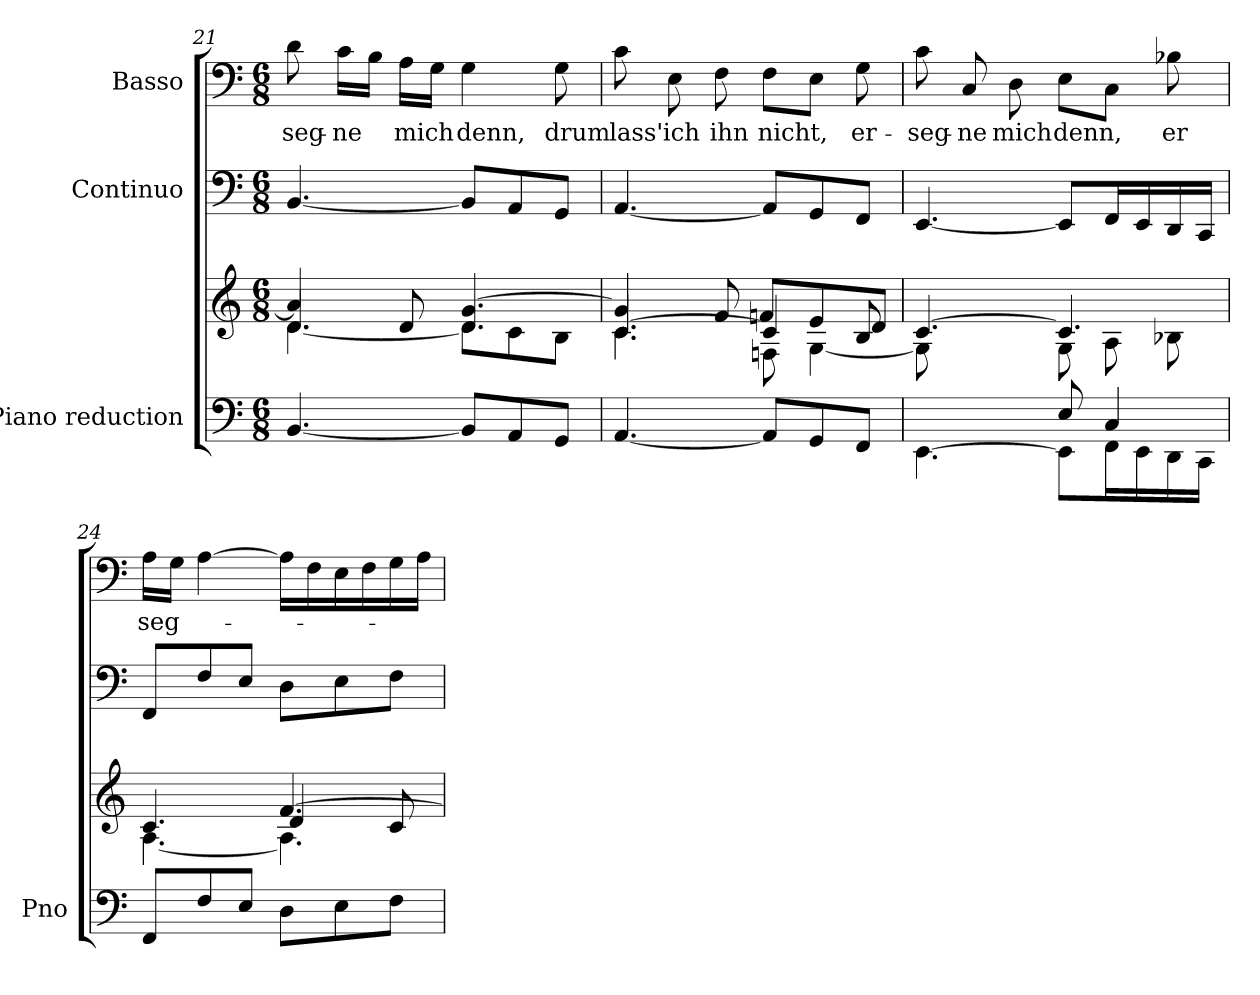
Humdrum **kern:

**kern	**kern	**kern	**kern	**text
*part3	*part3	*part2	*part1	*part1
*staff4	*staff3	*staff2	*staff1	*staff1
*I"Piano reduction	*	*I"Continuo	*I"Basso	*
*I'Pno	*	*	*	*
*clefF4	*clefG2	*clefF4	*clefF4	*
*k[]	*k[]	*k[]	*k[]	*
*M6/8	*M6/8	*M6/8	*M6/8	*
=21	=21	=21	=21	=21
*	*^	*	*	*
*	*	*^	*	*	*
!	!	!	!	!	!	!LO:LY:b
[4.BB/	4a/]	[4.d\	4.d/	[4.BB/	8d\	seg-
!	!	!	!	!	!	!LO:LY:b
.	.	.	.	.	16c\LL	-ne
.	.	.	.	.	16B\JJ	.
!	!	!	!	!	!	!LO:LY:b
.	8d/	.	.	.	16A\LL	mich
.	.	.	.	.	16G\JJ	.
!	!	!	!	!	!	!LO:LY:b
8BB/L]	4.d/ [4.g/	8d\L]	4.ryy	8BB/L]	4G\	denn,
8AA/	.	8c\	.	8AA/	.	.
!	!	!	!	!	!	!LO:LY:b
8GG/J	.	8B\J	.	8GG/J	8G\	drum
=22	=22	=22	=22	=22	=22	=22
!	!	!	!	!	!	!LO:LY:b
[4.AA/	4g/]	4.c\	[4.c/	[4.AA/	8c\	lass'
!	!	!	!	!	!	!LO:LY:b
.	.	.	.	.	8E\	ich
!	!	!	!	!	!	!LO:LY:b
.	8f/	.	.	.	8F\	ihn
!	!	!	!	!	!	!LO:LY:b
8AA/L]	4c/]	8Fn\	8fn/L	8AA/L]	8F\L	nicht,
8GG/	.	[4G\	8e/	8GG/	8E\J	.
!	!	!	!	!	!	!LO:LY:b
8FF/J	8B/	.	8d/J	8FF/J	8G\	er-
=23	=23	=23	=23	=23	=23	=23
*^	*	*	*	*	*	*
*	*^	*	*	*	*	*	*
!	!	!	!	!	!	!	!	!LO:LY:b
*	*	*	*	*v	*v	*	*	*
8ryy	4.ryy	[4.EE\	[4.c/	8G\L]	[4.EE/	8c\	-seg-
!	!	!	!	!	!	!	!LO:LY:b
8C/	.	.	.	4ryy	.	8C/	-ne
!	!	!	!	!	!	!	!LO:LY:b
8D/J	.	.	.	.	.	8D\	mich
!	!	!	!	!	!	!	!LO:LY:b
4.ryy	8E/	8EE\L]	4.c/]	8G\L	8EE/L]	8E\L	denn,
.	4C/	16FF\L	.	8A\	16FF/L	8C\J	.
.	.	16EE\	.	.	16EE/	.	.
!	!	!	!	!	!	!	!LO:LY:b
.	.	16DD\	.	8B-X\J	16DD/	8B-X\	er
.	.	16CC\JJ	.	.	16CC/JJ	.	.
=24	=24	=24	=24	=24	=24	=24	=24
*	*	*	*	*^	*	*	*
!	!	!	!	!	!	!	!	!LO:LY:b
*v	*v	*v	*	*	*	*	*	*
8FF/L	4.c/	[4.A\	4.ryy	8FF/L	16A\LL	seg-
.	.	.	.	.	16G\JJ	.
8F/	.	.	.	8F/	[4A\	.
8E/J	.	.	.	8E/J	.	.
8D\L	[4.f/	4.A\]	4d/	8D\L	16A\LL]	.
.	.	.	.	.	16F\	.
8E\	.	.	.	8E\	16E\	.
.	.	.	.	.	16F\	.
8F\J	.	.	8c/	8F\J	16G\	.
.	.	.	.	.	16A\JJ	.
*	*v	*v	*v	*	*	*
=	=	=	=	=
*-	*-	*-	*-	*-
